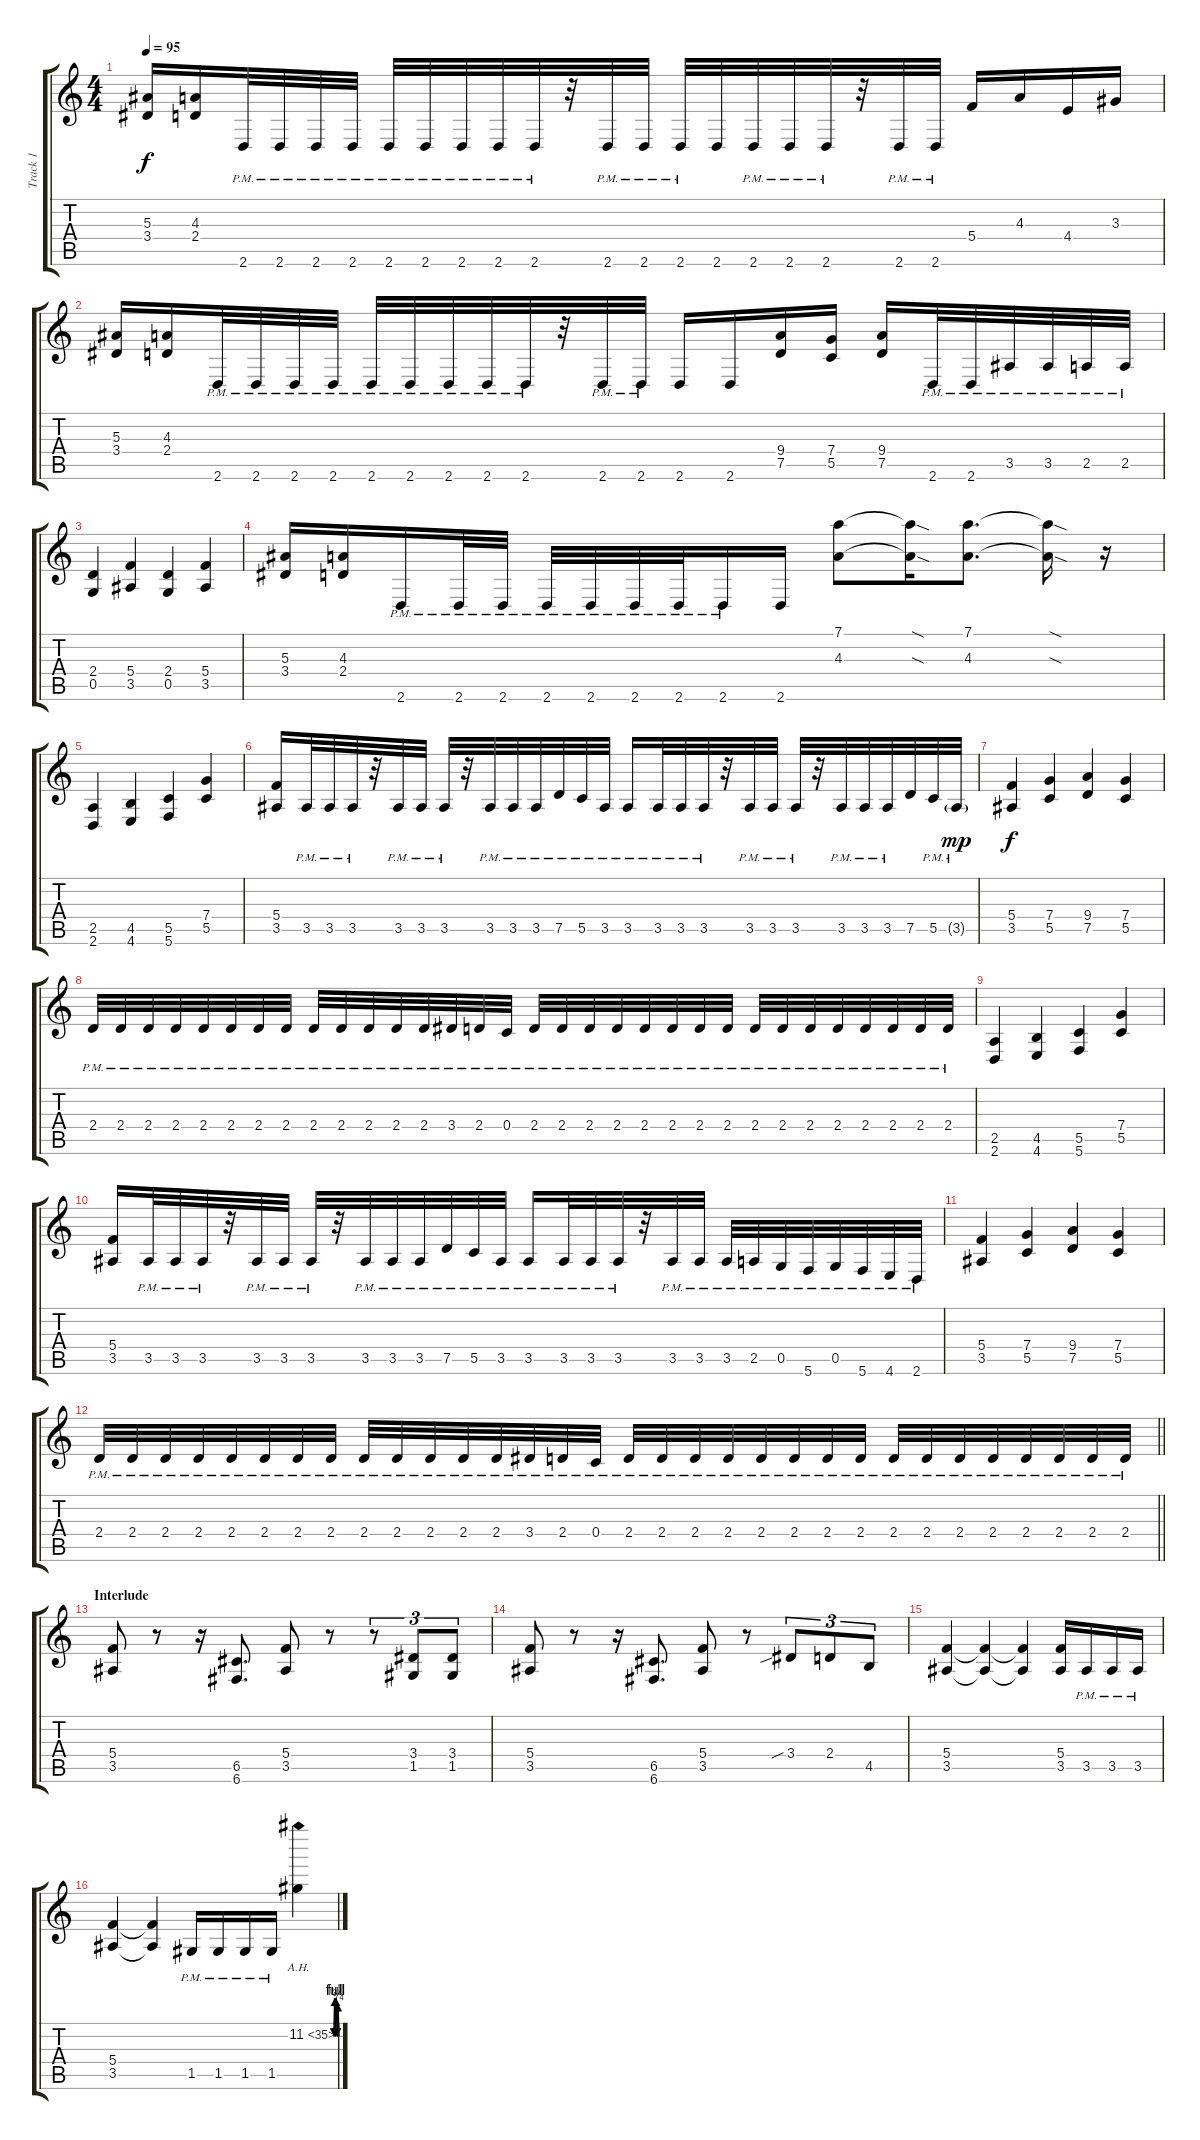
\track ("Track 1" "Track 1") {instrument distortionguitar}
\staff {score tabs}
\tuning (D4 A3 F3 C3 G2 C2) {hide}
\ts (4 4)
\tempo 95
\clef g2
\ks c
(5.3 3.4).16{dy f} (4.3 2.4).16 2.6{pm}.32 2.6{pm}.32 2.6{pm}.32 2.6{pm}.32 2.6{pm}.32 2.6{pm}.32 2.6{pm}.32 2.6{pm}.32 2.6{pm}.32 r.32 2.6{pm}.32 2.6{pm}.32 2.6{pm}.32 2.6.32 2.6{pm}.32 2.6{pm}.32 2.6{pm}.32 r.32 2.6{pm}.32 2.6{pm}.32 5.4.16 4.3.16 4.4.16 3.3.16 |
(5.3 3.4).16 (4.3 2.4).16 2.6{pm}.32 2.6{pm}.32 2.6{pm}.32 2.6{pm}.32 2.6{pm}.32 2.6{pm}.32 2.6{pm}.32 2.6{pm}.32 2.6{pm}.32 r.32 2.6{pm}.32 2.6{pm}.32 2.6.16 2.6.16 (9.4 7.5).16 (7.4 5.5).16 (9.4 7.5).16 2.6{pm}.32 2.6{pm}.32 3.5{pm}.32 3.5{pm}.32 2.5{pm}.32 2.5{pm}.32 |
(2.4 0.5).4 (5.4 3.5).4 (2.4 0.5).4 (5.4 3.5).4 |
(5.3 3.4).16 (4.3 2.4).16 2.6{pm}.16 2.6{pm}.32 2.6{pm}.32 2.6{pm}.32 2.6{pm}.32 2.6{pm}.32 2.6{pm}.32 2.6{pm}.16 2.6.16 (7.1 4.3).8 (7.1{sod t} 4.3{sod t}).16 (7.1 4.3).8{d} (7.1{sod t} 4.3{sod t}).16 r.16 |
(2.5 2.6).4 (4.5 4.6).4 (5.5 5.6).4 (7.4 5.5).4 |
(5.4 3.5).16 3.5{pm}.32 3.5{pm}.32 3.5{pm}.32 r.32 3.5{pm}.32 3.5{pm}.32 3.5{pm}.32 r.32 3.5{pm}.32 3.5{pm}.32 3.5{pm}.32 7.5{pm}.32 5.5{pm}.32 3.5{pm}.32 3.5{pm}.16 3.5{pm}.32 3.5{pm}.32 3.5{pm}.32 r.32 3.5{pm}.32 3.5{pm}.32 3.5{pm}.32 r.32 3.5{pm}.32 3.5{pm}.32 3.5{pm}.32 7.5.32 5.5{pm}.32 3.5{g pm}.32{dy mp} |
(5.4 3.5).4{dy f} (7.4 5.5).4 (9.4 7.5).4 (7.4 5.5).4 |
2.4{pm}.32 2.4{pm}.32 2.4{pm}.32 2.4{pm}.32 2.4{pm}.32 2.4{pm}.32 2.4{pm}.32 2.4{pm}.32 2.4{pm}.32 2.4{pm}.32 2.4{pm}.32 2.4{pm}.32 2.4{pm}.32 3.4{pm}.32 2.4{pm}.32 0.4{pm}.32 2.4{pm}.32 2.4{pm}.32 2.4{pm}.32 2.4{pm}.32 2.4{pm}.32 2.4{pm}.32 2.4{pm}.32 2.4{pm}.32 2.4{pm}.32 2.4{pm}.32 2.4{pm}.32 2.4{pm}.32 2.4{pm}.32 2.4{pm}.32 2.4{pm}.32 2.4{pm}.32 |
(2.5 2.6).4 (4.5 4.6).4 (5.5 5.6).4 (7.4 5.5).4 |
(5.4 3.5).16 3.5{pm}.32 3.5{pm}.32 3.5{pm}.32 r.32 3.5{pm}.32 3.5{pm}.32 3.5{pm}.32 r.32 3.5{pm}.32 3.5{pm}.32 3.5{pm}.32 7.5{pm}.32 5.5{pm}.32 3.5{pm}.32 3.5{pm}.16 3.5{pm}.32 3.5{pm}.32 3.5{pm}.32 r.32 3.5{pm}.32 3.5{pm}.32 3.5{pm}.32 2.5{pm}.32 0.5{pm}.32 5.6{pm}.32 0.5{pm}.32 5.6{pm}.32 4.6{pm}.32 2.6{pm}.32 |
(5.4 3.5).4 (7.4 5.5).4 (9.4 7.5).4 (7.4 5.5).4 |
\barLineRight lightlight
2.4{pm}.32 2.4{pm}.32 2.4{pm}.32 2.4{pm}.32 2.4{pm}.32 2.4{pm}.32 2.4{pm}.32 2.4{pm}.32 2.4{pm}.32 2.4{pm}.32 2.4{pm}.32 2.4{pm}.32 2.4{pm}.32 3.4{pm}.32 2.4{pm}.32 0.4{pm}.32 2.4{pm}.32 2.4{pm}.32 2.4{pm}.32 2.4{pm}.32 2.4{pm}.32 2.4{pm}.32 2.4{pm}.32 2.4{pm}.32 2.4{pm}.32 2.4{pm}.32 2.4{pm}.32 2.4{pm}.32 2.4{pm}.32 2.4{pm}.32 2.4{pm}.32 2.4{pm}.32 |
\section ("" "Interlude")
(5.4 3.5).8 r.8 r.16 (6.5 6.6).8{d} (5.4 3.5).8 r.8 r.8{tu (3 2)} (3.4 1.5).8{tu (3 2)} (3.4 1.5).8{tu (3 2)} |
(5.4 3.5).8 r.8 r.16 (6.5 6.6).8{d} (5.4 3.5).8 r.8 3.4{sib}.8{tu (3 2)} 2.4.8{tu (3 2)} 4.5.8{tu (3 2)} |
(5.4 3.5).4 (5.4{t} 3.5{t}).4 (5.4{t} 3.5{t}).4 (5.4 3.5).16 3.5{pm}.16 3.5{pm}.16 3.5{pm}.16 |
(5.4 3.5).4 (5.4{t} 3.5{t}).4 1.5{pm}.16 1.5{pm}.16 1.5{pm}.16 1.5{pm}.16 11.2{be (custom 0 0 9 0 19 3 26 0 37 4 45 0 52 4 60 0) ah 24}.4
